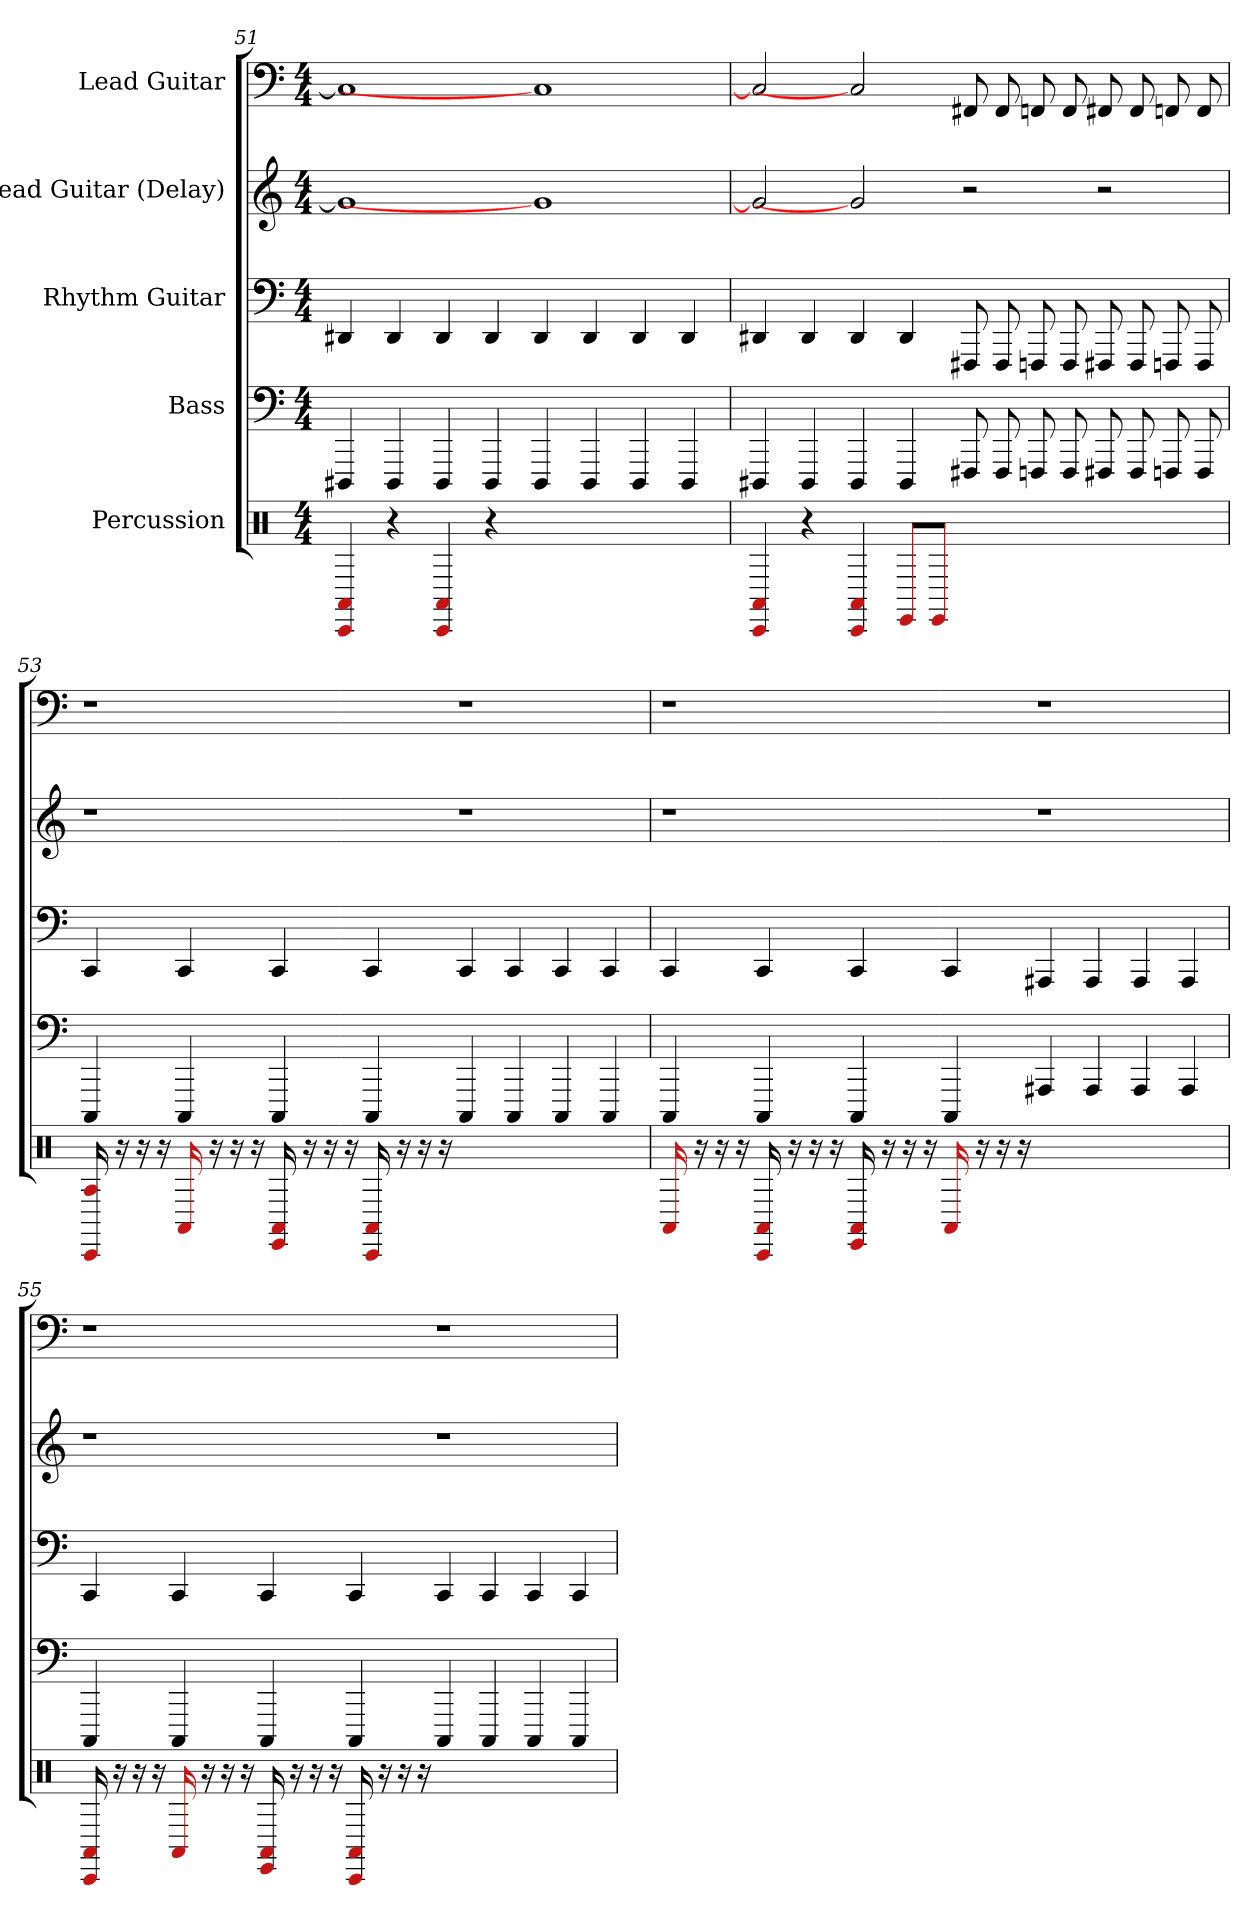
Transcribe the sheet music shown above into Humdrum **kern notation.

**kern	**kern	**kern	**kern	**kern
*part5	*part4	*part3	*part2	*part1
*staff5	*staff4	*staff3	*staff2	*staff1
*I"Percussion	*I"Bass	*I"Rhythm Guitar	*I"Lead Guitar (Delay)	*I"Lead Guitar
*clefX	*	*	*	*
*k[]	*k[]	*k[]	*k[]	*k[]
*M4/4	*M4/4	*M4/4	*M4/4	*M4/4
=51	=51	=51	=51	=51
4AA# 4CC	4DDD#	4DD#	1g]	1C]
4r	4DDD#	4DD#	.	.
4AA# 4CC	4DDD#	4DD#	.	.
4r	4DDD#	4DD#	.	.
1ryy	4DDD#	4DD#	1g]	1C]
.	4DDD#	4DD#	.	.
.	4DDD#	4DD#	.	.
.	4DDD#	4DD#	.	.
=52	=52	=52	=52	=52
4AA# 4CC	4DDD#	4DD#	2g]	2C]
4r	4DDD#	4DD#	.	.
4AA# 4CC	4DDD#	4DD#	2g]	2C]
8EE/L	4DDD#	4DD#	.	.
8EE/J	.	.	.	.
1ryy	8FFF#	8FFF#	2r	8FF#
.	8FFF#	8FFF#	.	8FF#
.	8FFF	8FFF	.	8FF
.	8FFF	8FFF	.	8FF
.	8FFF#	8FFF#	2r	8FF#
.	8FFF#	8FFF#	.	8FF#
.	8FFF	8FFF	.	8FF
.	8FFF	8FFF	.	8FF
=53	=53	=53	=53	=53
16A 16CC	4CCC	4CC	1r	1r
16r	.	.	.	.
16r	.	.	.	.
16r	.	.	.	.
16AA#	4CCC	4CC	.	.
16r	.	.	.	.
16r	.	.	.	.
16r	.	.	.	.
16AA# 16EE	4CCC	4CC	.	.
16r	.	.	.	.
16r	.	.	.	.
16r	.	.	.	.
16AA# 16CC	4CCC	4CC	.	.
16r	.	.	.	.
16r	.	.	.	.
16r	.	.	.	.
1ryy	4CCC	4CC	1r	1r
.	4CCC	4CC	.	.
.	4CCC	4CC	.	.
.	4CCC	4CC	.	.
=54	=54	=54	=54	=54
16AA#	4CCC	4CC	1r	1r
16r	.	.	.	.
16r	.	.	.	.
16r	.	.	.	.
16AA# 16CC	4CCC	4CC	.	.
16r	.	.	.	.
16r	.	.	.	.
16r	.	.	.	.
16AA# 16EE	4CCC	4CC	.	.
16r	.	.	.	.
16r	.	.	.	.
16r	.	.	.	.
16AA#	4CCC	4CC	.	.
16r	.	.	.	.
16r	.	.	.	.
16r	.	.	.	.
1ryy	4AAA#	4AAA#	1r	1r
.	4AAA#	4AAA#	.	.
.	4AAA#	4AAA#	.	.
.	4AAA#	4AAA#	.	.
=55	=55	=55	=55	=55
16AA# 16CC	4CCC	4CC	1r	1r
16r	.	.	.	.
16r	.	.	.	.
16r	.	.	.	.
16AA#	4CCC	4CC	.	.
16r	.	.	.	.
16r	.	.	.	.
16r	.	.	.	.
16AA# 16EE	4CCC	4CC	.	.
16r	.	.	.	.
16r	.	.	.	.
16r	.	.	.	.
16AA# 16CC	4CCC	4CC	.	.
16r	.	.	.	.
16r	.	.	.	.
16r	.	.	.	.
1ryy	4CCC	4CC	1r	1r
.	4CCC	4CC	.	.
.	4CCC	4CC	.	.
.	4CCC	4CC	.	.
=	=	=	=	=
*-	*-	*-	*-	*-
